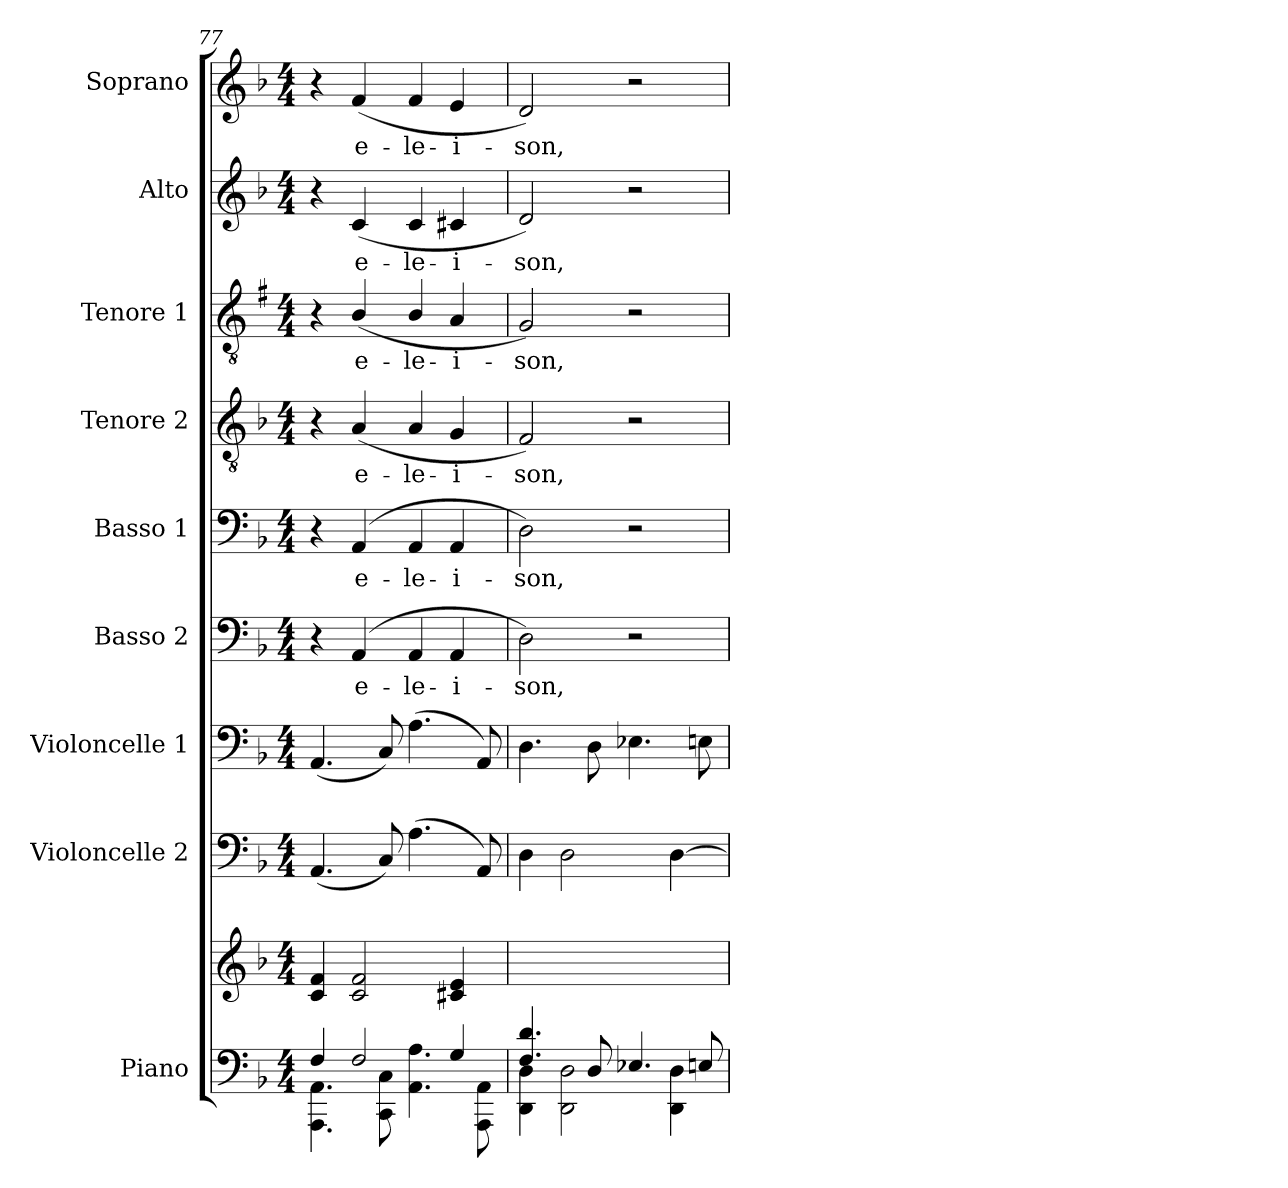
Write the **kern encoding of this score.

**kern	**kern	**dynam	**kern	**kern	**kern	**text	**kern	**text	**kern	**text	**kern	**text	**kern	**text	**kern	**text
*part9	*part9	*part9	*part8	*part7	*part6	*part6	*part5	*part5	*part4	*part4	*part3	*part3	*part2	*part2	*part1	*part1
*staff10	*staff9	*staff9/10	*staff8	*staff7	*staff6	*staff6	*staff5	*staff5	*staff4	*staff4	*staff3	*staff3	*staff2	*staff2	*staff1	*staff1
*I"Piano	*	*	*I"Violoncelle 2	*I"Violoncelle 1	*I"Basso 2	*	*I"Basso 1	*	*I"Tenore 2	*	*I"Tenore 1	*	*I"Alto	*	*I"Soprano	*
*I'Pno.	*	*	*I'Vlc 2	*I'Vlc 1	*I'B.2	*	*I'B.1	*	*I'T.2	*	*I'T.1	*	*I'A.	*	*I'S.	*
*clefF4	*clefG2	*	*clefF4	*clefF4	*clefF4	*	*clefF4	*	*clefGv2	*	*clefGv2	*	*clefG2	*	*clefG2	*
*	*	*	*	*	*	*	*	*	*	*	*ITrd1c2	*	*	*	*	*
*k[b-]	*k[b-]	*	*k[b-]	*k[b-]	*k[b-]	*	*k[b-]	*	*k[b-]	*	*k[b-]	*	*k[b-]	*	*k[b-]	*
*d:	*d:	*	*d:	*d:	*d:	*	*d:	*	*d:	*	*d:	*	*d:	*	*d:	*
*M4/4	*M4/4	*	*M4/4	*M4/4	*M4/4	*	*M4/4	*	*M4/4	*	*M4/4	*	*M4/4	*	*M4/4	*
=77	=77	=77	=77	=77	=77	=77	=77	=77	=77	=77	=77	=77	=77	=77	=77	=77
*^	*	*	*	*	*	*	*	*	*	*	*	*	*	*	*	*
4.AAA\ 4.AA\	4F/	4c/ 4f/	.	(<4.AA/	(<4.AA/	4r	.	4r	.	4r	.	4r	.	4r	.	4r	.
!	!	!	!	!	!	!	!LO:LY:b	!	!LO:LY:b	!	!LO:LY:b	!	!LO:LY:b	!	!LO:LY:b	!	!LO:LY:b
.	2F/	2c/ 2f/	.	.	.	(>4AA/	e-	(>4AA/	e-	(>4A/	e-	(>4A/	e-	(>4c/	e-	(<4f/	e-
8CC\ 8C\	.	.	.	8C/)	8C/)	.	.	.	.	.	.	.	.	.	.	.	.
!	!	!	!	!	!	!	!LO:LY:b	!	!LO:LY:b	!	!LO:LY:b	!	!LO:LY:b	!	!LO:LY:b	!	!LO:LY:b
4.AA\ 4.A\	.	.	.	(>4.A\	(>4.A\	4AA/	-le-	4AA/	-le-	4A/	-le-	4A/	-le-	4c/	-le-	4f/	-le-
!	!	!	!	!	!	!	!LO:LY:b	!	!LO:LY:b	!	!LO:LY:b	!	!LO:LY:b	!	!LO:LY:b	!	!LO:LY:b
.	4G/	4c#X/ 4e/	.	.	.	4AA/	-i-	4AA/	-i-	4G/	-i-	4G/	-i-	4c#X/	-i-	4e/	-i-
8AAA\ 8AA\	.	.	.	8AA/)	8AA/)	.	.	.	.	.	.	.	.	.	.	.	.
!!LO:PB:g=z
=78	=78	=78	=78	=78	=78	=78	=78	=78	=78	=78	=78	=78	=78	=78	=78	=78	=78
!	!	!	!	!	!	!	!LO:LY:b	!	!LO:LY:b	!	!LO:LY:b	!	!LO:LY:b	!	!LO:LY:b	!	!LO:LY:b
4.F/ 4.d/	4DD\ 4D\	1ryy	.	4D\	4.D\	2D\)	-son,	2D\)	-son,	2F/)	-son,	2F/)	-son,	2d/)	-son,	2d/)	-son,
!	!	!	!LO:DY:a=2	!	!	!	!	!	!	!	!	!	!	!	!	!	!
!	!	!	!LO:DY:n=1:a=2	!	!	!	!	!	!	!	!	!	!	!	!	!	!
.	2DD\ 2D\	.	p other-dynamics	2D\	.	.	.	.	.	.	.	.	.	.	.	.	.
8D/	.	.	.	.	8D\	.	.	.	.	.	.	.	.	.	.	.	.
4.E-X/	.	.	.	.	4.E-X\	2r	.	2r	.	2r	.	2r	.	2r	.	2r	.
.	4DD\ 4D\	.	.	[4D\	.	.	.	.	.	.	.	.	.	.	.	.	.
8En/	.	.	.	.	8En\	.	.	.	.	.	.	.	.	.	.	.	.
*v	*v	*	*	*	*	*	*	*	*	*	*	*	*	*	*	*	*
=	=	=	=	=	=	=	=	=	=	=	=	=	=	=	=	=
*-	*-	*-	*-	*-	*-	*-	*-	*-	*-	*-	*-	*-	*-	*-	*-	*-
